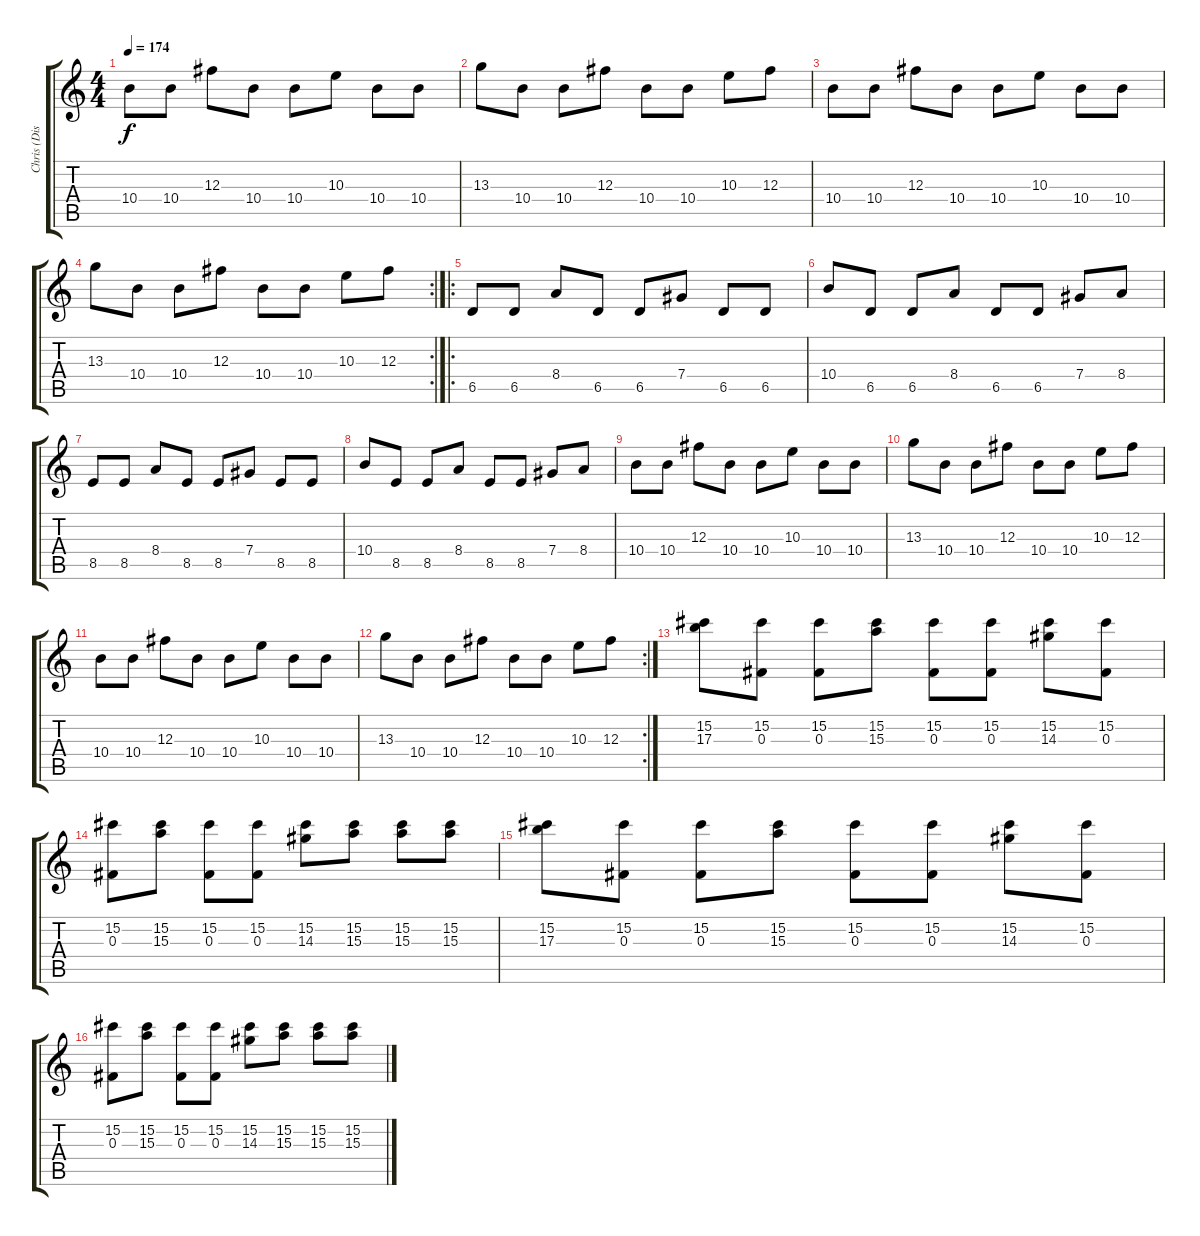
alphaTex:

\track ("Chris (Dist)" "Chris (Dis") {instrument distortionguitar}
\staff {score tabs}
\tuning (Eb4 Bb3 Gb3 Db3 Ab2 Db2) {hide}
\ts (4 4)
\tempo 174
\clef g2
\ks c
10.4.8{dy f} 10.4.8 12.3.8 10.4.8 10.4.8 10.3.8 10.4.8 10.4.8 |
13.3.8 10.4.8 10.4.8 12.3.8 10.4.8 10.4.8 10.3.8 12.3.8 |
10.4.8 10.4.8 12.3.8 10.4.8 10.4.8 10.3.8 10.4.8 10.4.8 |
\rc 2
13.3.8 10.4.8 10.4.8 12.3.8 10.4.8 10.4.8 10.3.8 12.3.8 |
\ro
6.5.8 6.5.8 8.4.8 6.5.8 6.5.8 7.4.8 6.5.8 6.5.8 |
10.4.8 6.5.8 6.5.8 8.4.8 6.5.8 6.5.8 7.4.8 8.4.8 |
8.5.8 8.5.8 8.4.8 8.5.8 8.5.8 7.4.8 8.5.8 8.5.8 |
10.4.8 8.5.8 8.5.8 8.4.8 8.5.8 8.5.8 7.4.8 8.4.8 |
10.4.8 10.4.8 12.3.8 10.4.8 10.4.8 10.3.8 10.4.8 10.4.8 |
13.3.8 10.4.8 10.4.8 12.3.8 10.4.8 10.4.8 10.3.8 12.3.8 |
10.4.8 10.4.8 12.3.8 10.4.8 10.4.8 10.3.8 10.4.8 10.4.8 |
\rc 2
13.3.8 10.4.8 10.4.8 12.3.8 10.4.8 10.4.8 10.3.8 12.3.8 |
(15.2 17.3).8{volume 10} (15.2 0.3).8 (15.2 0.3).8 (15.2 15.3).8 (15.2 0.3).8 (15.2 0.3).8 (15.2 14.3).8 (15.2 0.3).8 |
(15.2 0.3).8 (15.2 15.3).8 (15.2 0.3).8 (15.2 0.3).8 (15.2 14.3).8 (15.2 15.3).8 (15.2 15.3).8 (15.2 15.3).8 |
(15.2 17.3).8 (15.2 0.3).8 (15.2 0.3).8 (15.2 15.3).8 (15.2 0.3).8 (15.2 0.3).8 (15.2 14.3).8 (15.2 0.3).8 |
(15.2 0.3).8 (15.2 15.3).8 (15.2 0.3).8 (15.2 0.3).8 (15.2 14.3).8 (15.2 15.3).8 (15.2 15.3).8 (15.2 15.3).8
